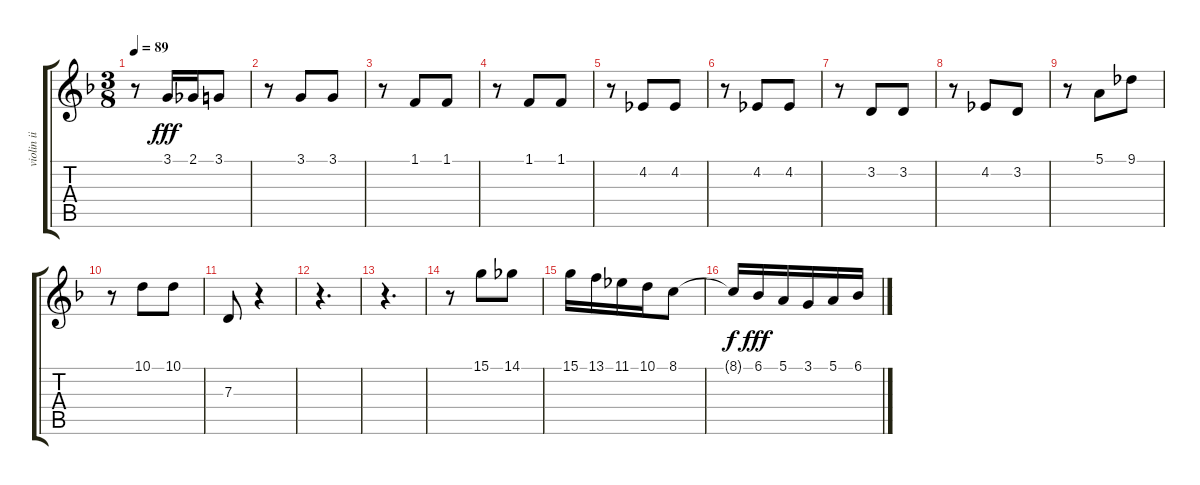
\track ("violin ii" "violin ii") {instrument stringensemble1}
\staff {score tabs}
\tuning (E4 B3 G3 D3 A2 E2) {hide}
\ts (3 8)
\tempo 89
\clef g2
\ks dminor
r.8{dy fff} 3.1.16 2.1.16 3.1.8 |
r.8 3.1.8 3.1.8 |
r.8 1.1.8 1.1.8 |
r.8 1.1.8 1.1.8 |
r.8 4.2.8 4.2.8 |
r.8 4.2.8 4.2.8 |
r.8 3.2.8 3.2.8 |
r.8 4.2.8 3.2.8 |
r.8 5.1.8 9.1.8 |
r.8 10.1.8 10.1.8 |
7.3.8 r.4 |
r.4{d} |
r.4{d} |
r.8 15.1.8 14.1.8 |
15.1.16 13.1.16 11.1.16 10.1.16 8.1.8 |
8.1{t}.16{dy f} 6.1.16{dy fff} 5.1.16 3.1.16 5.1.16 6.1.16
